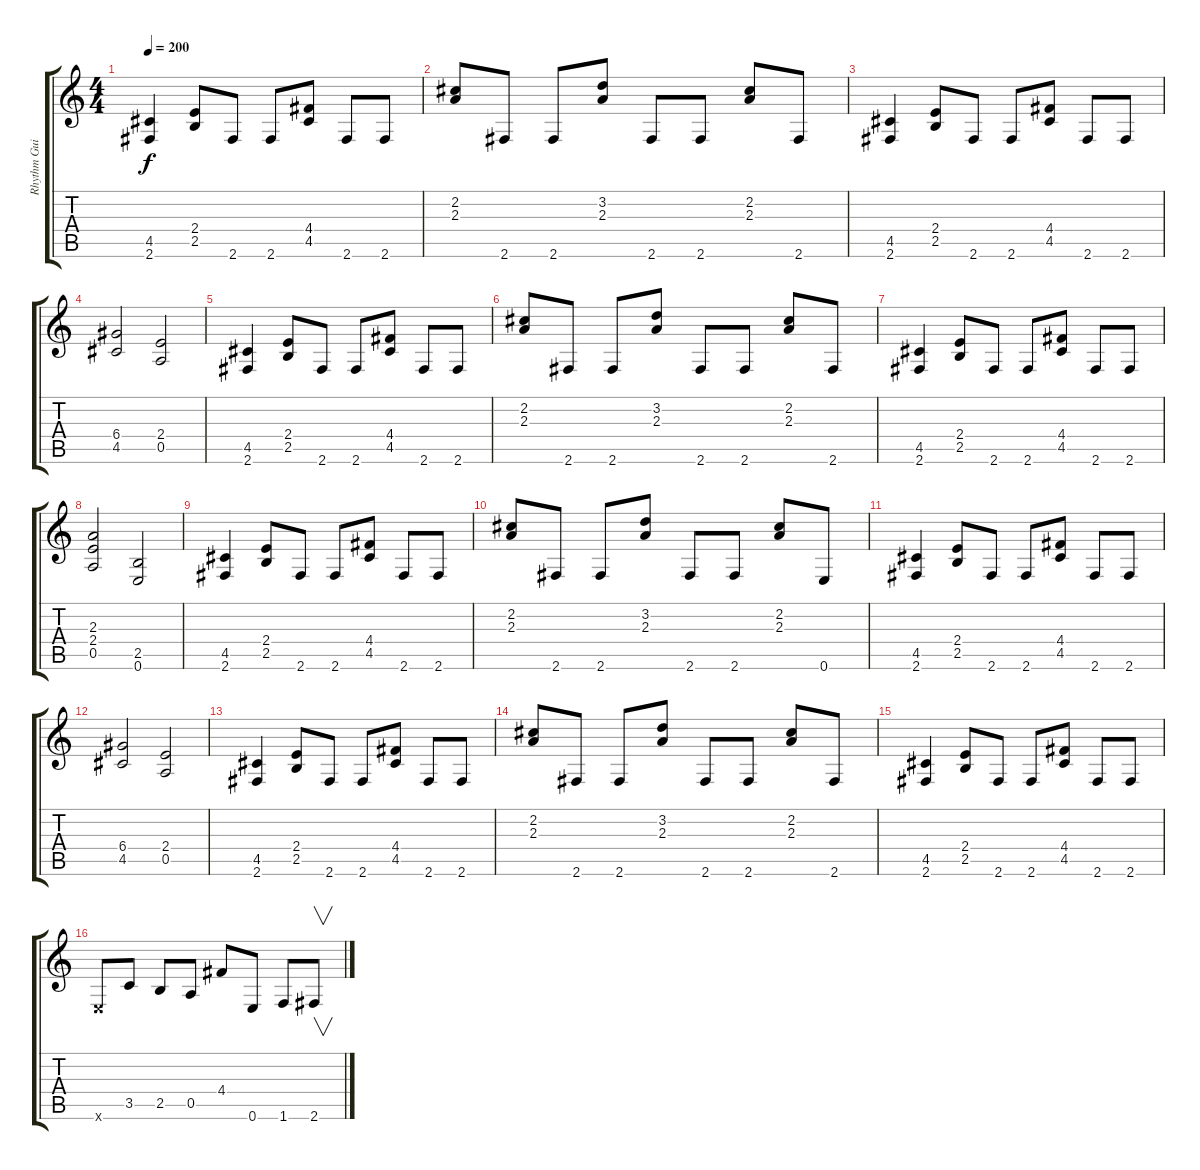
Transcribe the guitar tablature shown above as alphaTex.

\track ("Rhythm Guitar" "Rhythm Gui") {instrument distortionguitar}
\staff {score tabs}
\tuning (E4 B3 G3 D3 A2 E2) {hide}
\ts (4 4)
\tempo 200
\clef g2
\ks c
(4.5 2.6).4{dy f} (2.4 2.5).8 2.6.8 2.6.8 (4.4 4.5).8 2.6.8 2.6.8 |
(2.2 2.3).8 2.6.8 2.6.8 (3.2 2.3).8 2.6.8 2.6.8 (2.2 2.3).8 2.6.8 |
(4.5 2.6).4 (2.4 2.5).8 2.6.8 2.6.8 (4.4 4.5).8 2.6.8 2.6.8 |
(6.4 4.5).2 (2.4 0.5).2 |
(4.5 2.6).4 (2.4 2.5).8 2.6.8 2.6.8 (4.4 4.5).8 2.6.8 2.6.8 |
(2.2 2.3).8 2.6.8 2.6.8 (3.2 2.3).8 2.6.8 2.6.8 (2.2 2.3).8 2.6.8 |
(4.5 2.6).4 (2.4 2.5).8 2.6.8 2.6.8 (4.4 4.5).8 2.6.8 2.6.8 |
(2.3 2.4 0.5).2 (2.5 0.6).2 |
(4.5 2.6).4 (2.4 2.5).8 2.6.8 2.6.8 (4.4 4.5).8 2.6.8 2.6.8 |
(2.2 2.3).8 2.6.8 2.6.8 (3.2 2.3).8 2.6.8 2.6.8 (2.2 2.3).8 0.6.8 |
(4.5 2.6).4 (2.4 2.5).8 2.6.8 2.6.8 (4.4 4.5).8 2.6.8 2.6.8 |
(6.4 4.5).2 (2.4 0.5).2 |
(4.5 2.6).4 (2.4 2.5).8 2.6.8 2.6.8 (4.4 4.5).8 2.6.8 2.6.8 |
(2.2 2.3).8 2.6.8 2.6.8 (3.2 2.3).8 2.6.8 2.6.8 (2.2 2.3).8 2.6.8 |
(4.5 2.6).4 (2.4 2.5).8 2.6.8 2.6.8 (4.4 4.5).8 2.6.8 2.6.8 |
0.6{x}.8 3.5.8 2.5.8 0.5.8 4.4.8 0.6.8 1.6.8 2.6.8{v}
